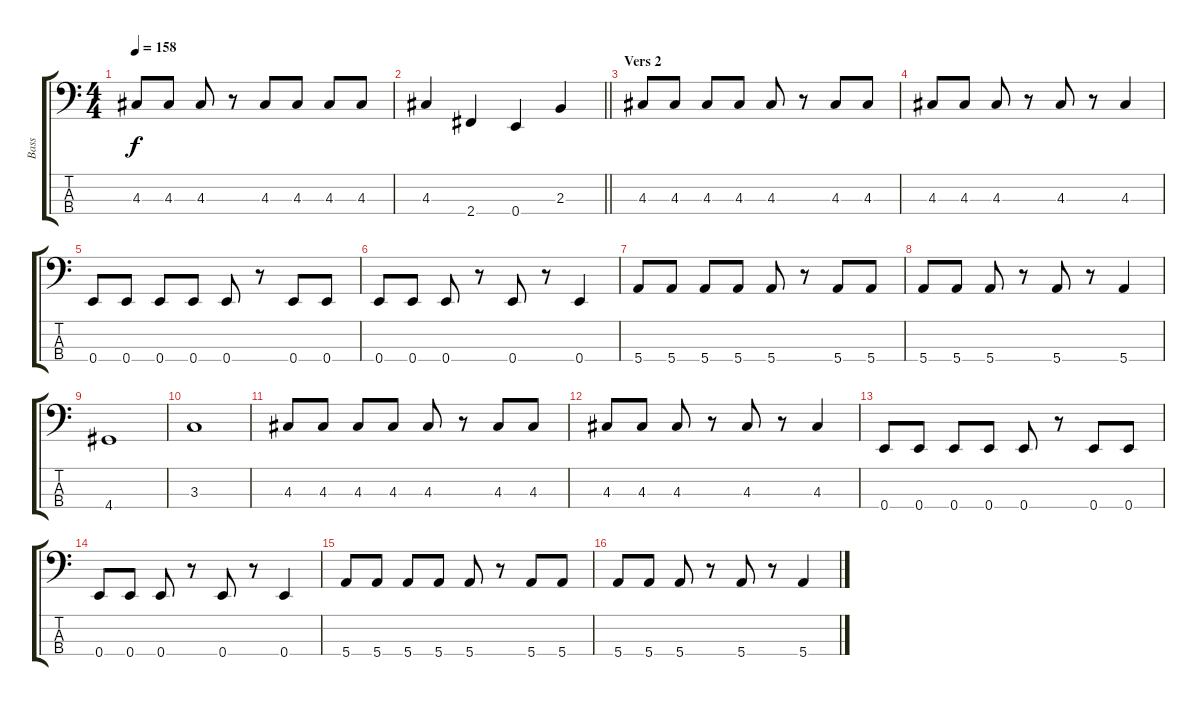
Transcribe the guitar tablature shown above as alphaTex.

\track ("Bass" "Bass") {instrument electricbassfinger}
\staff {score tabs}
\tuning (G2 D2 A1 E1) {hide}
\ts (4 4)
\tempo 158
\clef f4
\ks c
4.3.8{dy f} 4.3.8 4.3.8 r.8 4.3.8 4.3.8 4.3.8 4.3.8 |
\barLineRight lightlight
4.3.4 2.4.4 0.4.4 2.3.4 |
\section ("" "Vers 2")
4.3.8 4.3.8 4.3.8 4.3.8 4.3.8 r.8 4.3.8 4.3.8 |
4.3.8 4.3.8 4.3.8 r.8 4.3.8 r.8 4.3.4 |
0.4.8 0.4.8 0.4.8 0.4.8 0.4.8 r.8 0.4.8 0.4.8 |
0.4.8 0.4.8 0.4.8 r.8 0.4.8 r.8 0.4.4 |
5.4.8 5.4.8 5.4.8 5.4.8 5.4.8 r.8 5.4.8 5.4.8 |
5.4.8 5.4.8 5.4.8 r.8 5.4.8 r.8 5.4.4 |
4.4.1 |
3.3.1 |
4.3.8 4.3.8 4.3.8 4.3.8 4.3.8 r.8 4.3.8 4.3.8 |
4.3.8 4.3.8 4.3.8 r.8 4.3.8 r.8 4.3.4 |
0.4.8 0.4.8 0.4.8 0.4.8 0.4.8 r.8 0.4.8 0.4.8 |
0.4.8 0.4.8 0.4.8 r.8 0.4.8 r.8 0.4.4 |
5.4.8 5.4.8 5.4.8 5.4.8 5.4.8 r.8 5.4.8 5.4.8 |
5.4.8 5.4.8 5.4.8 r.8 5.4.8 r.8 5.4.4
